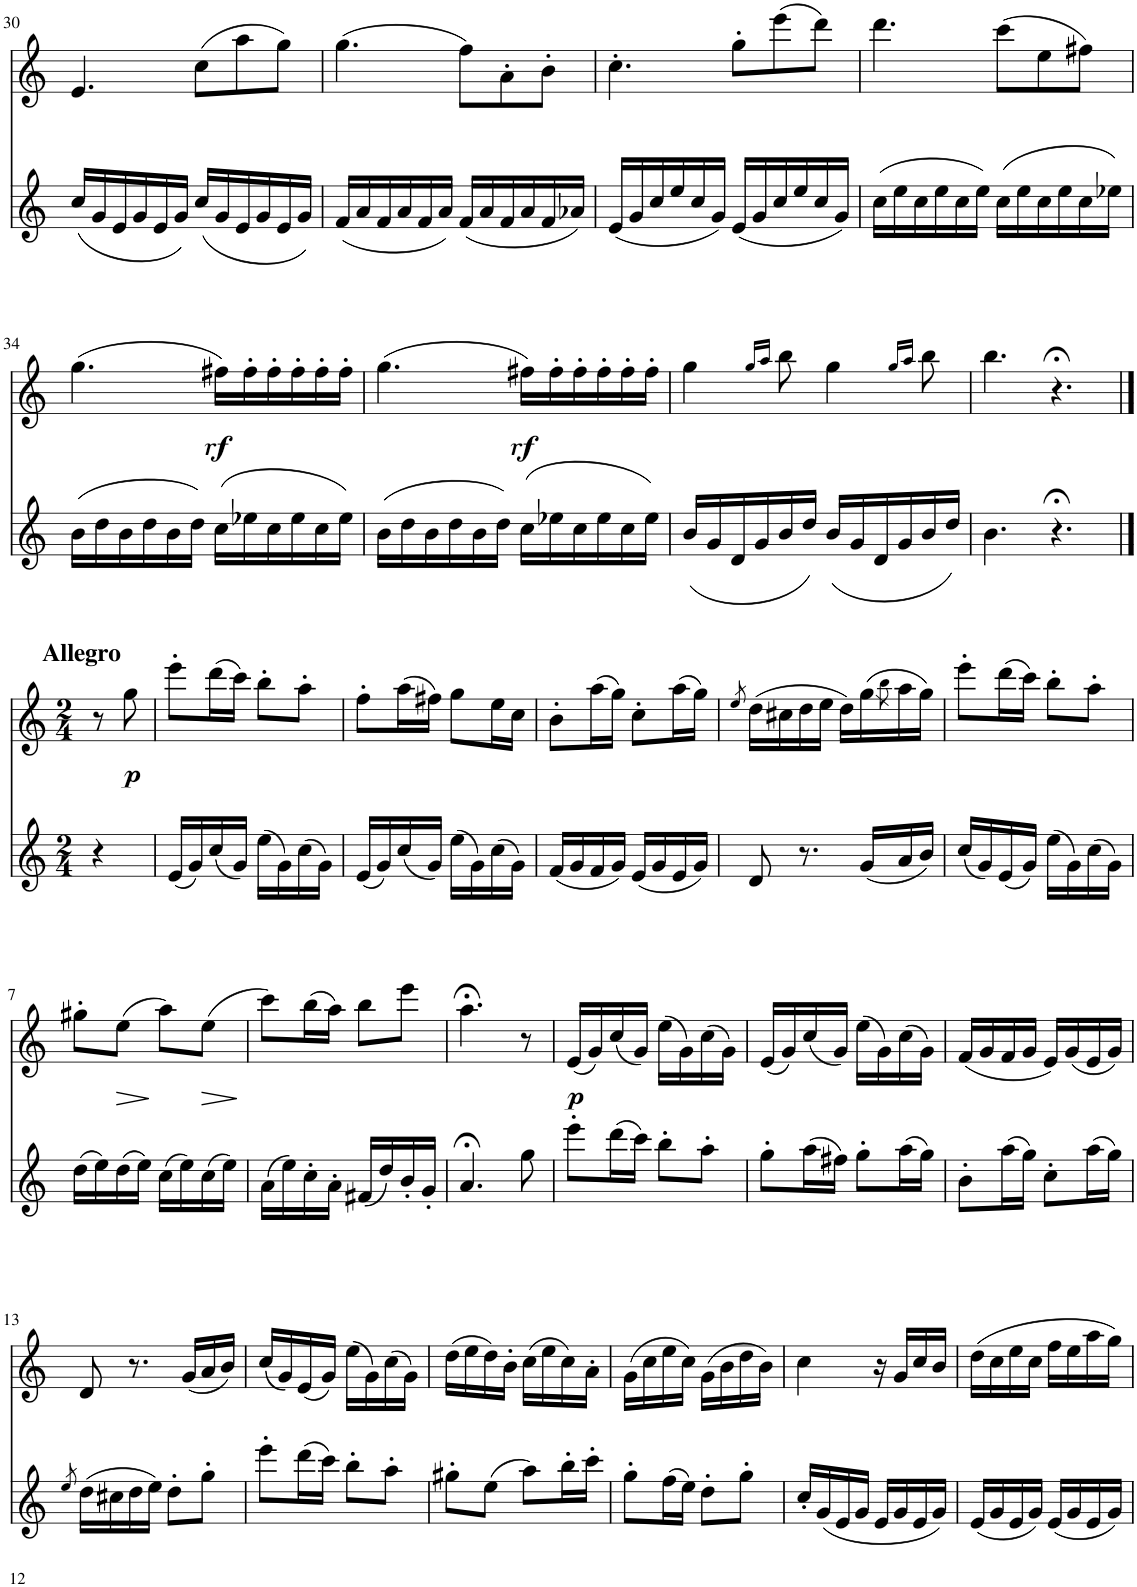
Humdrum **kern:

**kern	**kern	**dynam
*part2	*part1	*part1
*staff2	*staff1	*staff1
*I"Flöte	*I"Flöte 1	*
*I'Fl	*I'Fl	*
!!LO:PB:g=z
*clefG2	*clefG2	*
*k[]	*k[]	*
*M6/8	*M6/8	*
=30	=30	=30
(16cc/LL	4.e/	.
16g/	.	.
16e/	.	.
16g/	.	.
16e/	.	.
16g/JJ)	.	.
(16cc/LL	(8cc\L	.
16g/	.	.
16e/	8aa\	.
16g/	.	.
16e/	8gg\J)	.
16g/JJ)	.	.
=31	=31	=31
(16f/LL	(4.gg\	.
16a/	.	.
16f/	.	.
16a/	.	.
16f/	.	.
16a/JJ)	.	.
(16f/LL	8ff\L)	.
16a/	.	.
16f/	8a'\	.
16a/	.	.
16f/	8b'\J	.
16a-X/JJ)	.	.
=32	=32	=32
(16e/LL	4.cc'\	.
16g/	.	.
16cc/	.	.
16ee/	.	.
16cc/	.	.
16g/JJ)	.	.
(16e/LL	8gg'\L	.
16g/	.	.
16cc/	(8eee\	.
16ee/	.	.
16cc/	8ddd\J)	.
16g/JJ)	.	.
=33	=33	=33
(16cc\LL	4.ddd\	.
16ee\	.	.
16cc\	.	.
16ee\	.	.
16cc\	.	.
16ee\JJ)	.	.
(16cc\LL	(8ccc\L	.
16ee\	.	.
16cc\	8ee\	.
16ee\	.	.
16cc\	8ff#X\J)	.
16ee-X\JJ)	.	.
!!LO:LB:g=z
=34	=34	=34
(16b\LL	(4.gg\	.
16dd\	.	.
16b\	.	.
16dd\	.	.
16b\	.	.
16dd\JJ)	.	.
!	!	!LO:DY:b
(16cc\LL	16ff#X\LL)	rf
16ee-X\	16ff#'\	.
16cc\	16ff#'\	.
16ee-\	16ff#'\	.
16cc\	16ff#'\	.
16ee-\JJ)	16ff#'\JJ	.
=35	=35	=35
(16b\LL	(4.gg\	.
16dd\	.	.
16b\	.	.
16dd\	.	.
16b\	.	.
16dd\JJ)	.	.
!	!	!LO:DY:b
(16cc\LL	16ff#X\LL)	rf
16ee-X\	16ff#'\	.
16cc\	16ff#'\	.
16ee-\	16ff#'\	.
16cc\	16ff#'\	.
16ee-\JJ)	16ff#'\JJ	.
=36	=36	=36
(16b/LL	4gg\	.
16g/	.	.
16d/	.	.
16g/	.	.
.	16qgg/LL	.
.	16qaa/JJ	.
16b/	8bb\	.
16dd/JJ)	.	.
(16b/LL	4gg\	.
16g/	.	.
16d/	.	.
16g/	.	.
.	16qgg/LL	.
.	16qaa/JJ	.
16b/	8bb\	.
16dd/JJ)	.	.
=37	=37	=37
4.b\	4.bb\	.
4.r;<	4.r;<	.
!!LO:LB:g=z
==1	==1	==1
*M2/4	*M2/4	*
!	!LO:TX:a:B:t=Allegro	!
4r	8r	.
!	!	!LO:DY:b
.	8gg\	p
=2	=2	=2
(16e/LL	8eee'\L	.
16g/)	.	.
(16cc/	(16ddd\L	.
16g/JJ)	16ccc\JJ)	.
(16ee\LL	8bb'\L	.
16g\)	.	.
(16cc\	8aa'\J	.
16g\JJ)	.	.
=3	=3	=3
(16e/LL	8ff'\L	.
16g/)	.	.
(16cc/	(16aa\L	.
16g/JJ)	16ff#X\JJ)	.
(16ee\LL	8gg\L	.
16g\)	.	.
(16cc\	16ee\L	.
16g\JJ)	16cc\JJ	.
=4	=4	=4
(16f/LL	8b'\L	.
16g/	.	.
16f/	(16aa\L	.
16g/JJ)	16gg\JJ)	.
(16e/LL	8cc'\L	.
16g/	.	.
16e/	(16aa\L	.
16g/JJ)	16gg\JJ)	.
=5	=5	=5
.	8qee/	.
8d/	(16dd\LL	.
.	16cc#X\	.
8.r	16dd\	.
.	16ee\JJ	.
.	16dd\LL)	.
(16g/LL	(16gg\	.
.	8qbb\	.
16a/	16aa\	.
16b/JJ)	16gg\JJ)	.
=6	=6	=6
(16cc/LL	8eee'\L	.
16g/)	.	.
(16e/	(16ddd\L	.
16g/JJ)	16ccc\JJ)	.
(16ee\LL	8bb'\L	.
16g\)	.	.
(16cc\	8aa'\J	.
16g\JJ)	.	.
!!LO:LB:g=z
=7	=7	=7
(16dd\LL	8gg#X'\L	.
16ee\)	.	.
!	!	!LO:HP:b
(16dd\	(8ee\J	>
16ee\JJ)	.	.
(16cc\LL	8aa\L)	]
16ee\)	.	.
!	!	!LO:HP:b
(16cc\	(8ee\J	>
16ee\JJ)	.	.
.	.	]
=8	=8	=8
(16a\LL	8ccc\L)	.
16ee\)	.	.
16cc'\	(16bb\L	.
16a'\JJ	16aa\JJ)	.
(16f#X/LL	8bb\L	.
16dd/)	.	.
16b'/	8eee\J	.
16g'/JJ	.	.
=9	=9	=9
4.a;</	4.aa;<\	.
8gg\	8r	.
=10	=10	=10
!	!	!LO:DY:b
8eee'\L	(16e/LL	p
.	16g/)	.
(16ddd\L	(16cc/	.
16ccc\JJ)	16g/JJ)	.
8bb'\L	(16ee\LL	.
.	16g\)	.
8aa'\J	(16cc\	.
.	16g\JJ)	.
=11	=11	=11
8gg'\L	(16e/LL	.
.	16g/)	.
(16aa\L	(16cc/	.
16ff#X\JJ)	16g/JJ)	.
8gg'\L	(16ee\LL	.
.	16g\)	.
(16aa\L	(16cc\	.
16gg\JJ)	16g\JJ)	.
=12	=12	=12
8b'\L	(16f/LL	.
.	16g/	.
(16aa\L	16f/	.
16gg\JJ)	16g/JJ	.
8cc'\L	16e/LL)	.
.	(16g/	.
(16aa\L	16e/	.
16gg\JJ)	16g/JJ)	.
!!LO:LB:g=z
=13	=13	=13
8qee/	.	.
(16dd\LL	8d/	.
16cc#X\	.	.
16dd\	8.r	.
16ee\JJ)	.	.
8dd'\L	.	.
.	(16g/LL	.
8gg'\J	16a/	.
.	16b/JJ)	.
=14	=14	=14
8eee'\L	(16cc/LL	.
.	16g/)	.
(16ddd\L	(16e/	.
16ccc\JJ)	16g/JJ)	.
8bb'\L	(16ee\LL	.
.	16g\)	.
8aa'\J	(16cc\	.
.	16g\JJ)	.
=15	=15	=15
8gg#X'\L	(16dd\LL	.
.	16ee\	.
(8ee\J	16dd\)	.
.	16b'\JJ	.
8aa\L)	(16cc\LL	.
.	16ee\	.
16bb'\L	16cc\)	.
16ccc'\JJ	16a'\JJ	.
=16	=16	=16
8gg'\L	(16g\LL	.
.	16cc\	.
(16ff\L	16ee\	.
16ee\JJ)	16cc\JJ)	.
8dd'\L	(16g\LL	.
.	16b\	.
8gg'\J	16dd\	.
.	16b\JJ)	.
=17	=17	=17
16cc'/LL	4cc\	.
(16g/	.	.
16e/	.	.
16g/JJ	.	.
16e/LL	16r	.
16g/	16g/LL	.
16e/	16cc/	.
16g/JJ)	16b/JJ	.
=18	=18	=18
(16e/LL	(16dd\LL	.
16g/	16cc\	.
16e/	16ee\	.
16g/JJ)	16cc\JJ	.
(16e/LL	16ff\LL	.
16g/	16ee\	.
16e/	16aa\	.
16g/JJ)	16gg\JJ)	.
=	=	=
*-	*-	*-
